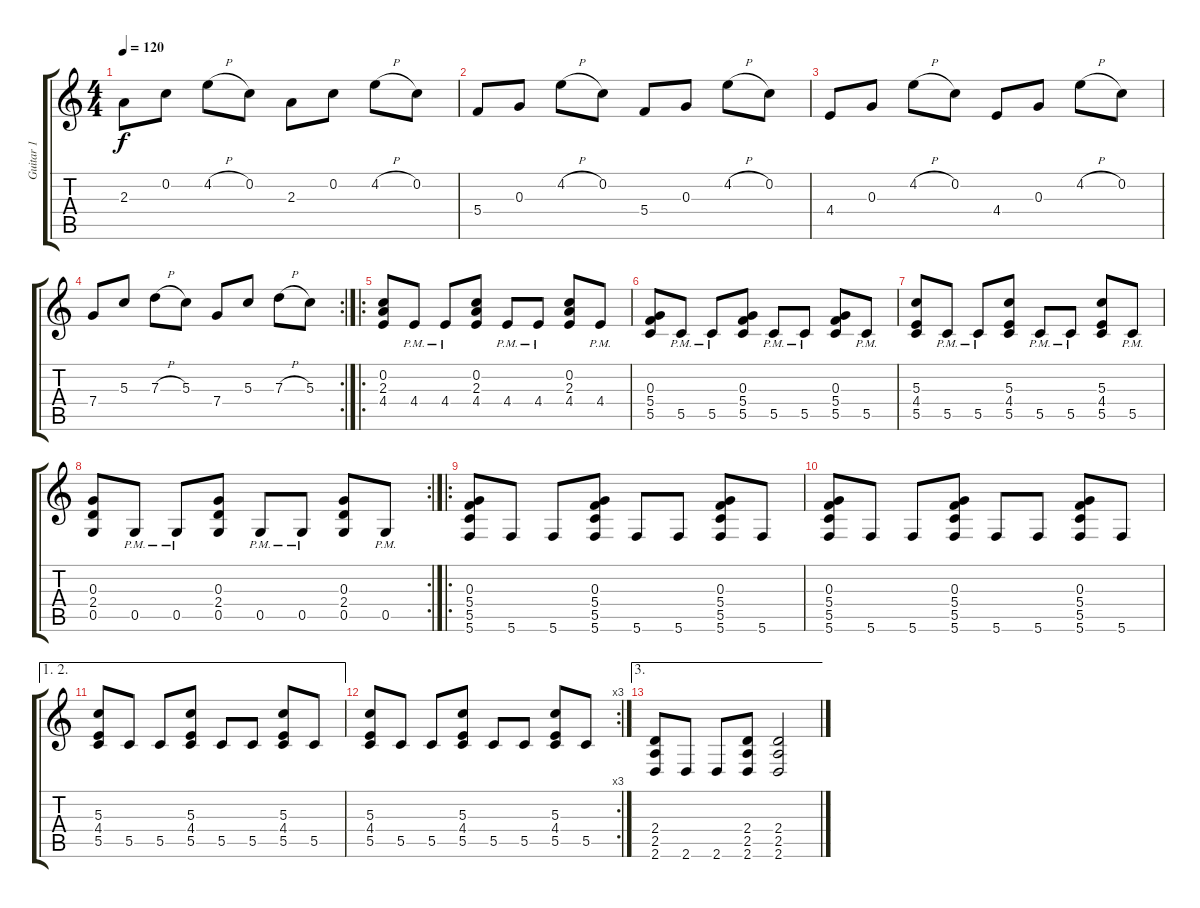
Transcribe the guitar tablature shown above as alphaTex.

\track ("Guitar 1" "Guitar 1") {instrument acousticguitarsteel}
\staff {score tabs}
\tuning (E4 C4 G3 C3 G2 C2) {hide}
\ts (4 4)
\tempo 120
\clef g2
\ks c
2.3.8{dy f instrument acousticguitarsteel} 0.2.8 4.2{h}.8 0.2.8 2.3.8 0.2.8 4.2{h}.8 0.2.8 |
5.4.8 0.3.8 4.2{h}.8 0.2.8 5.4.8 0.3.8 4.2{h}.8 0.2.8 |
4.4.8 0.3.8 4.2{h}.8 0.2.8 4.4.8 0.3.8 4.2{h}.8 0.2.8 |
\rc 2
7.4.8 5.3.8 7.3{h}.8 5.3.8 7.4.8 5.3.8 7.3{h}.8 5.3.8 |
\ro
(0.2 2.3 4.4).8 4.4{pm}.8 4.4{pm}.8 (0.2 2.3 4.4).8 4.4{pm}.8 4.4{pm}.8 (0.2 2.3 4.4).8 4.4{pm}.8 |
(0.3 5.4 5.5).8 5.5{pm}.8 5.5{pm}.8 (0.3 5.4 5.5).8 5.5{pm}.8 5.5{pm}.8 (0.3 5.4 5.5).8 5.5{pm}.8 |
(5.3 4.4 5.5).8 5.5{pm}.8 5.5{pm}.8 (5.3 4.4 5.5).8 5.5{pm}.8 5.5{pm}.8 (5.3 4.4 5.5).8 5.5{pm}.8 |
\rc 2
(0.3 2.4 0.5).8 0.5{pm}.8 0.5{pm}.8 (0.3 2.4 0.5).8 0.5{pm}.8 0.5{pm}.8 (0.3 2.4 0.5).8 0.5{pm}.8 |
\ro
(0.3 5.4 5.5 5.6).8 5.6.8 5.6.8 (0.3 5.4 5.5 5.6).8 5.6.8 5.6.8 (0.3 5.4 5.5 5.6).8 5.6.8 |
(0.3 5.4 5.5 5.6).8 5.6.8 5.6.8 (0.3 5.4 5.5 5.6).8 5.6.8 5.6.8 (0.3 5.4 5.5 5.6).8 5.6.8 |
\ae (1 2)
(5.3 4.4 5.5).8 5.5.8 5.5.8 (5.3 4.4 5.5).8 5.5.8 5.5.8 (5.3 4.4 5.5).8 5.5.8 |
\rc 3
(5.3 4.4 5.5).8 5.5.8 5.5.8 (5.3 4.4 5.5).8 5.5.8 5.5.8 (5.3 4.4 5.5).8 5.5.8 |
\ae 3
(2.4 2.5 2.6).8 2.6.8 2.6.8 (2.4 2.5 2.6).8 (2.4 2.5 2.6).2
